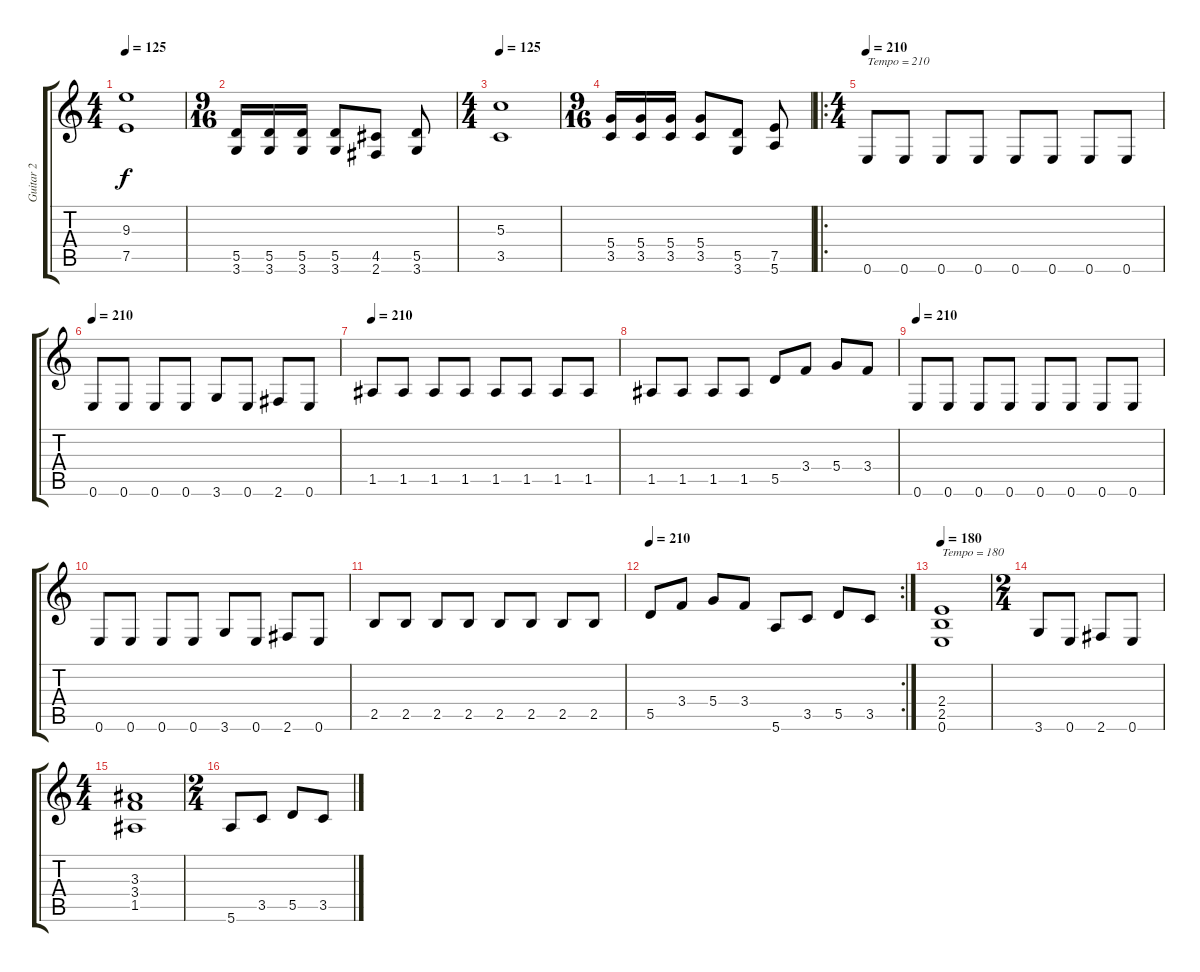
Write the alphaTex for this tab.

\track ("Guitar 2" "Guitar 2") {instrument overdrivenguitar}
\staff {score tabs}
\tuning (E4 B3 G3 D3 A2 E2) {hide}
\ts (4 4)
\tempo 125
\clef g2
\ks c
(9.3 7.5).1{dy f} |
\ts (9 16)
(5.5 3.6).16 (5.5 3.6).16 (5.5 3.6).16 (5.5 3.6).8 (4.5 2.6).8 (5.5 3.6).8 |
\ts (4 4)
\tempo 125
(5.3 3.5).1 |
\ts (9 16)
(5.4 3.5).16 (5.4 3.5).16 (5.4 3.5).16 (5.4 3.5).8 (5.5 3.6).8 (7.5 5.6).8 |
\ro
\ts (4 4)
\tempo 210
0.6.8{txt "Tempo = 210"} 0.6.8 0.6.8 0.6.8 0.6.8 0.6.8 0.6.8 0.6.8 |
\tempo 210
0.6.8 0.6.8 0.6.8 0.6.8 3.6.8 0.6.8 2.6.8 0.6.8 |
\tempo 210
1.5.8 1.5.8 1.5.8 1.5.8 1.5.8 1.5.8 1.5.8 1.5.8 |
1.5.8 1.5.8 1.5.8 1.5.8 5.5.8 3.4.8 5.4.8 3.4.8 |
\tempo 210
0.6.8 0.6.8 0.6.8 0.6.8 0.6.8 0.6.8 0.6.8 0.6.8 |
0.6.8 0.6.8 0.6.8 0.6.8 3.6.8 0.6.8 2.6.8 0.6.8 |
2.5.8 2.5.8 2.5.8 2.5.8 2.5.8 2.5.8 2.5.8 2.5.8 |
\rc 2
\tempo 210
5.5.8 3.4.8 5.4.8 3.4.8 5.6.8 3.5.8 5.5.8 3.5.8 |
\tempo 180
(2.4 2.5 0.6).1{txt "Tempo = 180"} |
\ts (2 4)
3.6.8 0.6.8 2.6.8 0.6.8 |
\ts (4 4)
(3.3 3.4 1.5).1 |
\ts (2 4)
5.6.8 3.5.8 5.5.8 3.5.8
